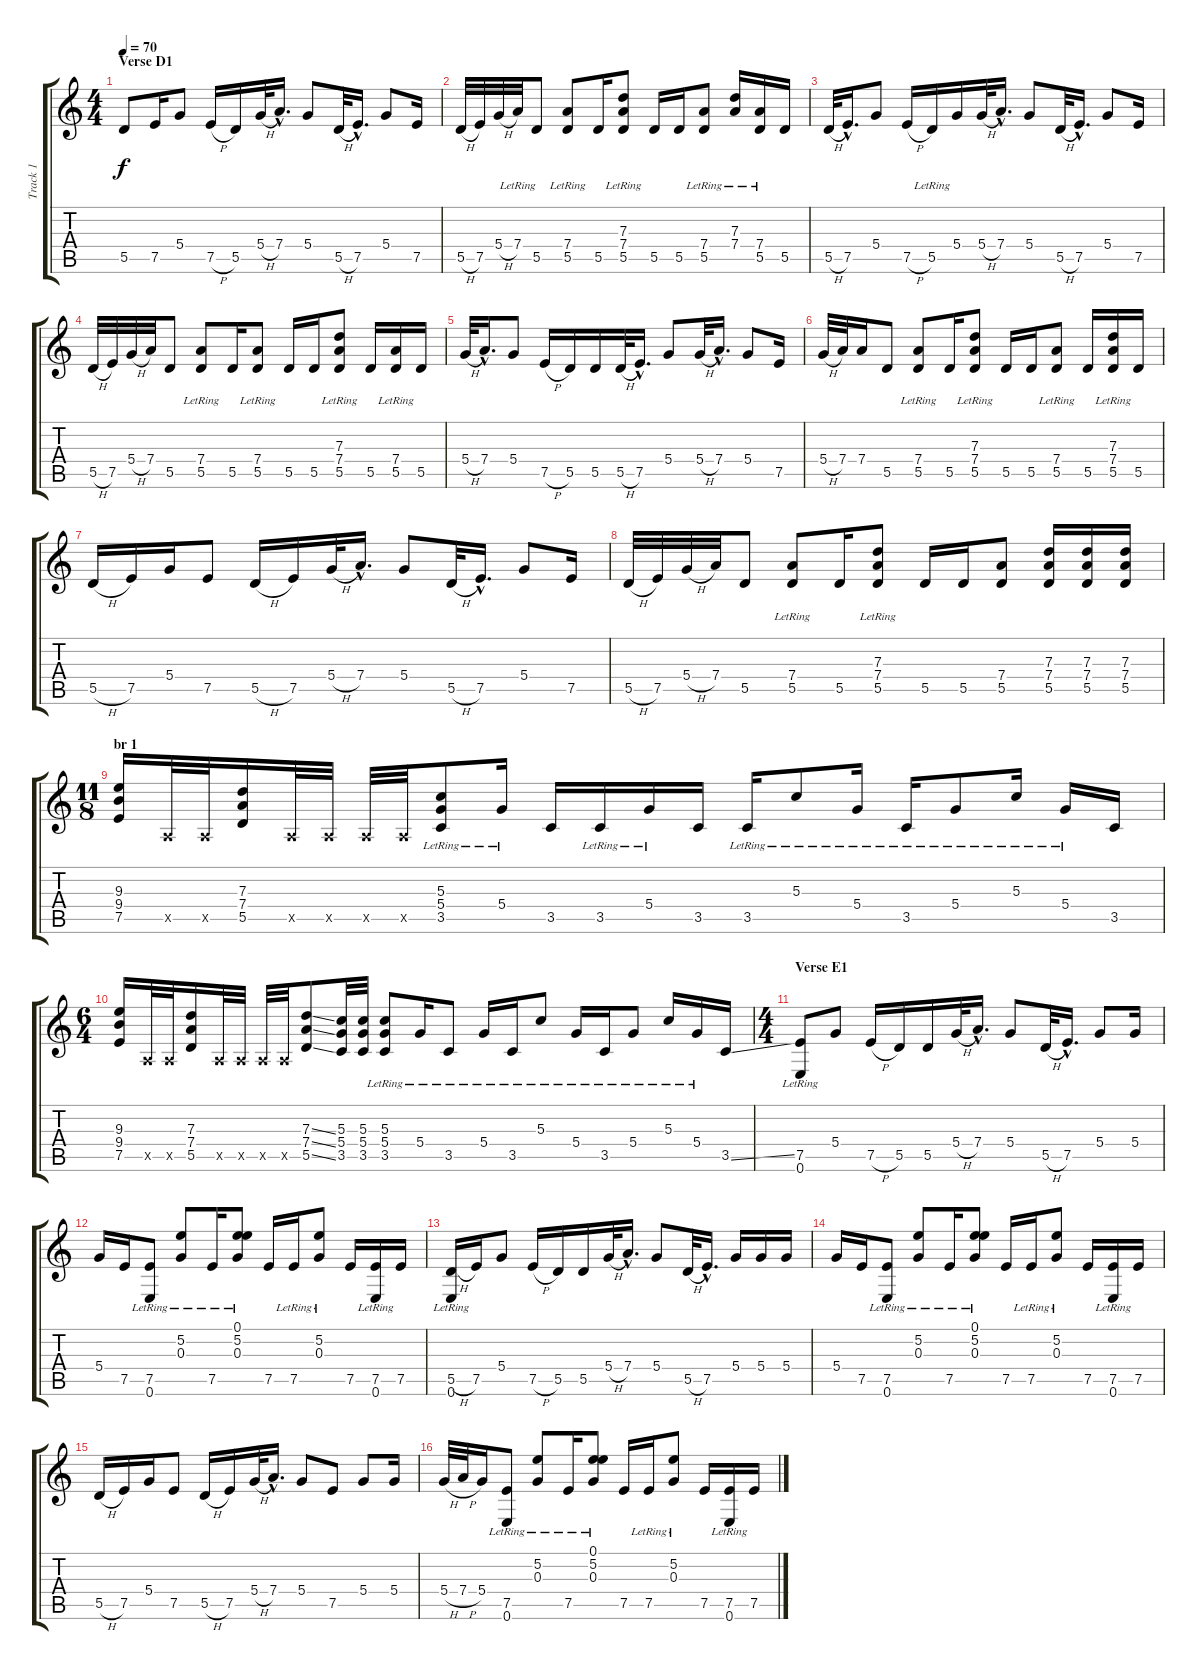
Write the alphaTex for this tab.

\track ("Track 1" "Track 1") {instrument electricguitarclean}
\staff {score tabs}
\tuning (E4 B3 G3 D3 A2 E2) {hide}
\ts (4 4)
\section ("" "Verse D1")
\tempo 70
\clef g2
\ks c
5.5.8{dy f instrument electricguitarclean} 7.5.16 5.4.8 7.5{h}.16 5.5.16 5.4{h}.32 7.4{hac}.16{d} 5.4.8 5.5{h}.32 7.5{hac}.16{d} 5.4.8 7.5.16 |
5.5{h}.32 7.5.32 5.4{h}.32 7.4{lr}.32 5.5.8 (7.4{lr} 5.5).8 5.5.16 (7.3{lr} 7.4{lr} 5.5).8 5.5.16 5.5.16 (7.4 5.5{lr}).8 (7.3{lr} 7.4).16 (7.4{lr} 5.5).16 5.5.16 |
5.5{h}.32 7.5{hac}.16{d} 5.4.8 7.5{h}.16 5.5{lr}.16 5.4.16 5.4{h}.32 7.4{hac}.16{d} 5.4.8 5.5{h}.32 7.5{hac}.16{d} 5.4.8 7.5.16 |
5.5{h}.32 7.5.32 5.4{h}.32 7.4.32 5.5.8 (7.4{lr} 5.5).8 5.5.16 (7.4{lr} 5.5).8 5.5.16 5.5.16 (7.3{lr} 7.4{lr} 5.5).8 5.5.16 (7.4{lr} 5.5).16 5.5.16 |
5.4{h}.32 7.4{hac}.16{d} 5.4.8 7.5{h}.16 5.5.16 5.5.16 5.5{h}.32 7.5{hac}.16{d} 5.4.8 5.4{h}.32 7.4{hac}.16{d} 5.4.8 7.5.16 |
5.4{h}.32 7.4.32 7.4.16 5.5.8 (7.4{lr} 5.5).8 5.5.16 (7.3{lr} 7.4{lr} 5.5).8 5.5.16 5.5.16 (7.4{lr} 5.5).8 5.5.16 (7.3{lr} 7.4{lr} 5.5).16 5.5.16 |
5.5{h}.16 7.5.16 5.4.16 7.5.8 5.5{h}.16 7.5.16 5.4{h}.32 7.4{hac}.16{d} 5.4.8 5.5{h}.32 7.5{hac}.16{d} 5.4.8 7.5.16 |
5.5{h}.32 7.5.32 5.4{h}.32 7.4.32 5.5.8 (7.4{lr} 5.5).8 5.5.16 (7.3{lr} 7.4{lr} 5.5).8 5.5.16 5.5.16 (7.4 5.5).8 (7.3 7.4 5.5).16 (7.3 7.4 5.5).16 (7.3 7.4 5.5).16 |
\ts (11 8)
\section ("" "br 1")
(9.3 9.4 7.5).16 0.5{x}.32 0.5{x}.32 (7.3 7.4 5.5).16 0.5{x}.32 0.5{x}.32 0.5{x}.32 0.5{x}.32 (5.3{lr} 5.4 3.5{lr}).8 5.4{lr}.16 3.5.16 3.5{lr}.16 5.4{lr}.16 3.5.16 3.5{lr}.16 5.3{lr}.8 5.4{lr}.16 3.5{lr}.16 5.4{lr}.8 5.3{lr}.16 5.4{lr}.16 3.5.16 |
\ts (6 4)
(9.3 9.4 7.5).16 0.5{x}.32 0.5{x}.32 (7.3 7.4 5.5).16 0.5{x}.32 0.5{x}.32 0.5{x}.32 0.5{x}.32 (7.3{ss} 7.4{ss} 5.5{ss}).8 (5.3 5.4 3.5).32 (5.3 5.4 3.5).32 (5.3{lr} 5.4 3.5{lr}).8 5.4{lr}.16 3.5{lr}.8 5.4{lr}.16 3.5{lr}.16 5.3{lr}.8 5.4{lr}.16 3.5{lr}.16 5.4{lr}.8 5.3{lr}.16 5.4{lr}.16 3.5{ss}.16 |
\ts (4 4)
\section ("" "Verse E1")
(7.5 0.6{lr}).8 5.4.8 7.5{h}.16 5.5.16 5.5.16 5.4{h}.32 7.4{hac}.16{d} 5.4.8 5.5{h}.32 7.5{hac}.16{d} 5.4.8 5.4.16 |
5.4.16 7.5.16 (7.5{lr} 0.6{lr}).8 (5.2{lr} 0.3{lr}).8 7.5{lr}.16 (0.1{lr} 5.2{lr} 0.3{lr}).8 7.5.16 7.5{lr}.16 (5.2{lr} 0.3{lr}).8 7.5.16 (7.5 0.6{lr}).16 7.5.16 |
(5.5{h} 0.6{lr}).16 7.5.16 5.4.8 7.5{h}.16 5.5.16 5.5.16 5.4{h}.32 7.4{hac}.16{d} 5.4.8 5.5{h}.32 7.5{hac}.16{d} 5.4.16 5.4.16 5.4.16 |
5.4.16 7.5.16 (7.5{lr} 0.6{lr}).8 (5.2{lr} 0.3{lr}).8 7.5{lr}.16 (0.1{lr} 5.2{lr} 0.3{lr}).8 7.5.16 7.5{lr}.16 (5.2{lr} 0.3{lr}).8 7.5.16 (7.5 0.6{lr}).16 7.5.16 |
5.5{h}.16 7.5.16 5.4.16 7.5.8 5.5{h}.16 7.5.16 5.4{h}.32 7.4{hac}.16{d} 5.4.8 7.5.8 5.4.8 5.4.16 |
5.4{h}.32 7.4{h}.32 5.4.16 (7.5{lr} 0.6{lr}).8 (5.2{lr} 0.3{lr}).8 7.5{lr}.16 (0.1{lr} 5.2{lr} 0.3{lr}).8 7.5.16 7.5{lr}.16 (5.2{lr} 0.3{lr}).8 7.5.16 (7.5 0.6{lr}).16 7.5.16
